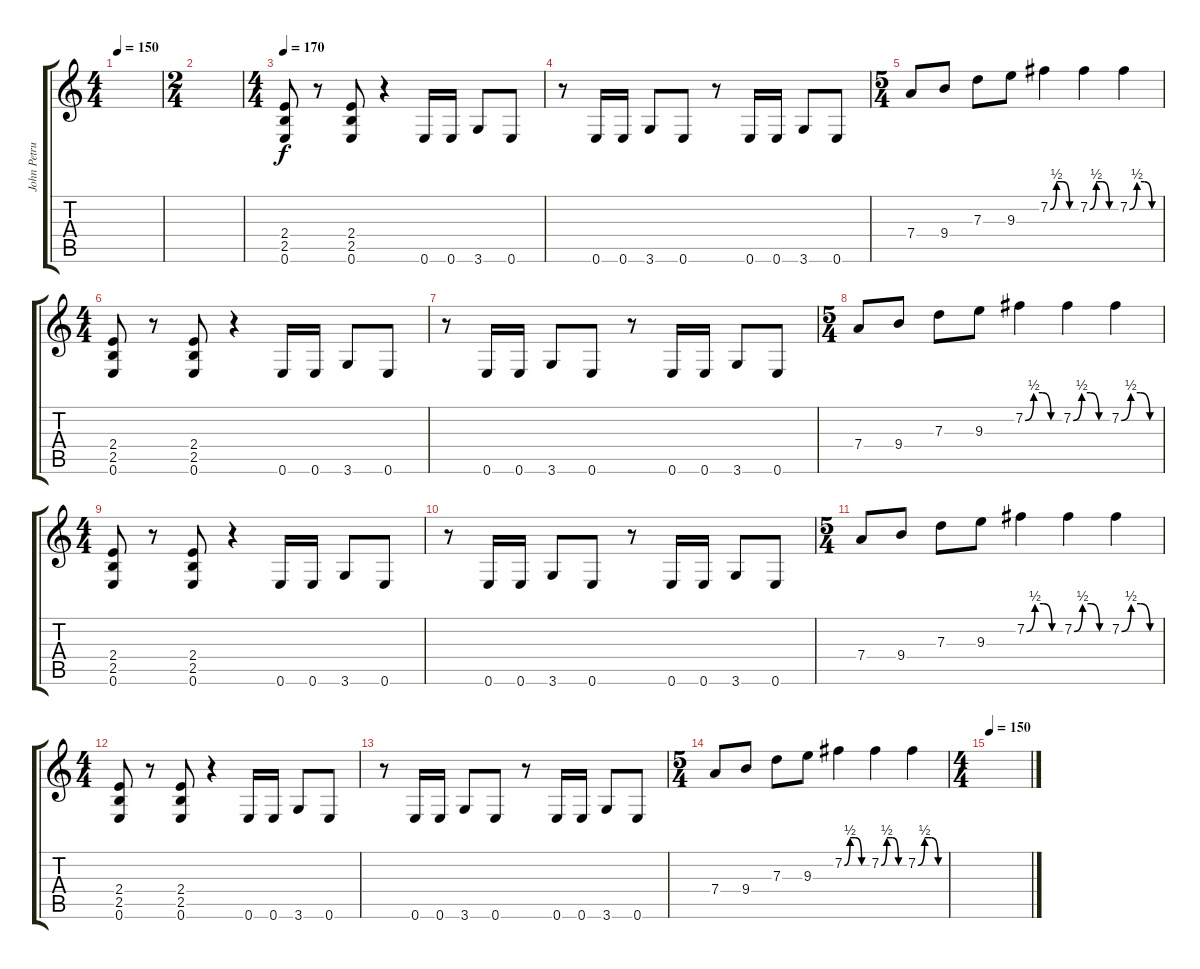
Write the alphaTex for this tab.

\track ("John Petrucci" "John Petru") {instrument distortionguitar}
\staff {score tabs}
\tuning (E4 B3 G3 D3 A2 E2) {hide}
\ts (4 4)
\tempo 150
\clef g2
\ks c
|
\ts (2 4)
|
\ts (4 4)
\tempo 170
(2.4 2.5 0.6).8 r.8 (2.4 2.5 0.6).8 r.4 0.6.16 0.6.16 3.6.8 0.6.8 |
r.8 0.6.16 0.6.16 3.6.8 0.6.8 r.8 0.6.16 0.6.16 3.6.8 0.6.8 |
\ts (5 4)
7.4.8 9.4.8 7.3.8 9.3.8 7.2{be (custom 0 0 15 2 30 2 45 0 60 0)}.4 7.2{be (custom 0 0 15 2 30 2 45 0 60 0)}.4 7.2{be (custom 0 0 15 2 30 2 45 0 60 0)}.4 |
\ts (4 4)
(2.4 2.5 0.6).8 r.8 (2.4 2.5 0.6).8 r.4 0.6.16 0.6.16 3.6.8 0.6.8 |
r.8 0.6.16 0.6.16 3.6.8 0.6.8 r.8 0.6.16 0.6.16 3.6.8 0.6.8 |
\ts (5 4)
7.4.8 9.4.8 7.3.8 9.3.8 7.2{be (custom 0 0 15 2 30 2 45 0 60 0)}.4 7.2{be (custom 0 0 15 2 30 2 45 0 60 0)}.4 7.2{be (custom 0 0 15 2 30 2 45 0 60 0)}.4 |
\ts (4 4)
(2.4 2.5 0.6).8 r.8 (2.4 2.5 0.6).8 r.4 0.6.16 0.6.16 3.6.8 0.6.8 |
r.8 0.6.16 0.6.16 3.6.8 0.6.8 r.8 0.6.16 0.6.16 3.6.8 0.6.8 |
\ts (5 4)
7.4.8 9.4.8 7.3.8 9.3.8 7.2{be (custom 0 0 15 2 30 2 45 0 60 0)}.4 7.2{be (custom 0 0 15 2 30 2 45 0 60 0)}.4 7.2{be (custom 0 0 15 2 30 2 45 0 60 0)}.4 |
\ts (4 4)
(2.4 2.5 0.6).8 r.8 (2.4 2.5 0.6).8 r.4 0.6.16 0.6.16 3.6.8 0.6.8 |
r.8 0.6.16 0.6.16 3.6.8 0.6.8 r.8 0.6.16 0.6.16 3.6.8 0.6.8 |
\ts (5 4)
7.4.8 9.4.8 7.3.8 9.3.8 7.2{be (custom 0 0 15 2 30 2 45 0 60 0)}.4 7.2{be (custom 0 0 15 2 30 2 45 0 60 0)}.4 7.2{be (custom 0 0 15 2 30 2 45 0 60 0)}.4 |
\ts (4 4)
\tempo 150
